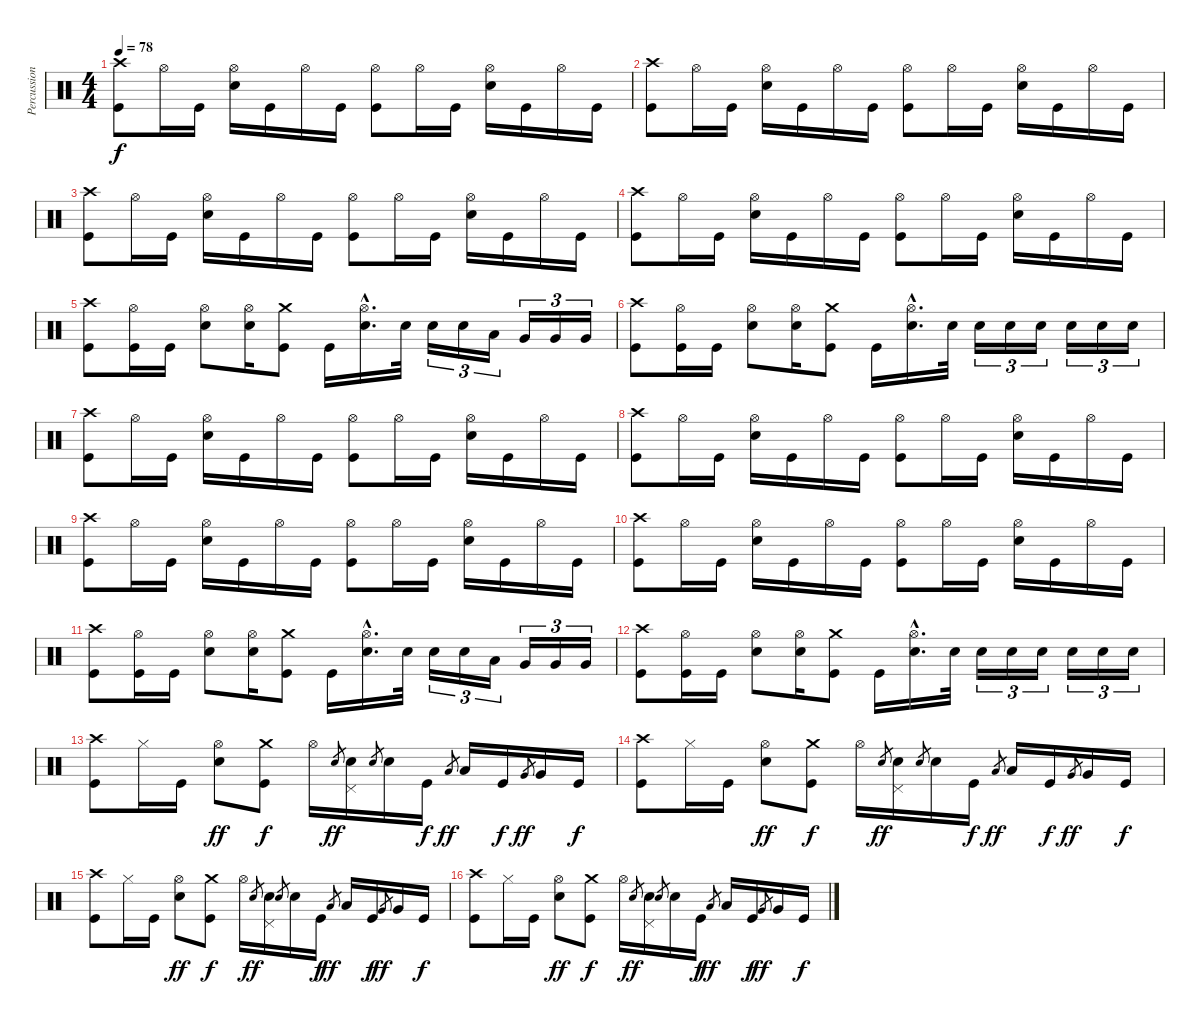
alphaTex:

\track ("Percussion" "Percussion") {instrument percussion}
\staff {score}
\articulation defaults
\ts (4 4)
\tempo 78
\clef neutral
\ks c
("Crash high (hit)" "Kick (hit)").8{dy f} "Hi-Hat (open)".16 "Kick (hit)".16 ("Hi-Hat (open)" "Electric Snare (hit)").16 "Kick (hit)".16 "Hi-Hat (open)".16 "Kick (hit)".16 ("Hi-Hat (open)" "Kick (hit)").8 "Hi-Hat (open)".16 "Kick (hit)".16 ("Hi-Hat (open)" "Electric Snare (hit)").16 "Kick (hit)".16 "Hi-Hat (open)".16 "Kick (hit)".16 |
("Crash high (hit)" "Kick (hit)").8 "Hi-Hat (open)".16 "Kick (hit)".16 ("Hi-Hat (open)" "Electric Snare (hit)").16 "Kick (hit)".16 "Hi-Hat (open)".16 "Kick (hit)".16 ("Hi-Hat (open)" "Kick (hit)").8 "Hi-Hat (open)".16 "Kick (hit)".16 ("Hi-Hat (open)" "Electric Snare (hit)").16 "Kick (hit)".16 "Hi-Hat (open)".16 "Kick (hit)".16 |
("Crash high (hit)" "Kick (hit)").8 "Hi-Hat (open)".16 "Kick (hit)".16 ("Hi-Hat (open)" "Electric Snare (hit)").16 "Kick (hit)".16 "Hi-Hat (open)".16 "Kick (hit)".16 ("Hi-Hat (open)" "Kick (hit)").8 "Hi-Hat (open)".16 "Kick (hit)".16 ("Hi-Hat (open)" "Electric Snare (hit)").16 "Kick (hit)".16 "Hi-Hat (open)".16 "Kick (hit)".16 |
("Crash high (hit)" "Kick (hit)").8 "Hi-Hat (open)".16 "Kick (hit)".16 ("Hi-Hat (open)" "Electric Snare (hit)").16 "Kick (hit)".16 "Hi-Hat (open)".16 "Kick (hit)".16 ("Hi-Hat (open)" "Kick (hit)").8 "Hi-Hat (open)".16 "Kick (hit)".16 ("Hi-Hat (open)" "Electric Snare (hit)").16 "Kick (hit)".16 "Hi-Hat (open)".16 "Kick (hit)".16 |
("Crash high (hit)" "Kick (hit)").8 ("Hi-Hat (open)" "Kick (hit)").16 "Kick (hit)".16 ("Hi-Hat (open)" "Electric Snare (hit)").8 ("Hi-Hat (open)" "Electric Snare (hit)").16 ("Crash medium (hit)" "Kick (hit)").8 "Kick (hit)".16 ("Hi-Hat (open)"{hac} "Electric Snare (hit)"{hac}).16{d} "Electric Snare (hit)".32 "Electric Snare (hit)".16{tu (3 2)} "Electric Snare (hit)".16{tu (3 2)} "Low Tom (hit)".16{tu (3 2)} "Very Low Tom (hit)".16{tu (3 2)} "Very Low Tom (hit)".16{tu (3 2)} "Very Low Tom (hit)".16{tu (3 2)} |
("Crash high (hit)" "Kick (hit)").8 ("Hi-Hat (open)" "Kick (hit)").16 "Kick (hit)".16 ("Hi-Hat (open)" "Electric Snare (hit)").8 ("Hi-Hat (open)" "Electric Snare (hit)").16 ("Crash medium (hit)" "Kick (hit)").8 "Kick (hit)".16 ("Hi-Hat (open)"{hac} "Electric Snare (hit)"{hac}).16{d} "Electric Snare (hit)".32 "Electric Snare (hit)".16{tu (3 2)} "Electric Snare (hit)".16{tu (3 2)} "Electric Snare (hit)".16{tu (3 2)} "Electric Snare (hit)".16{tu (3 2)} "Electric Snare (hit)".16{tu (3 2)} "Electric Snare (hit)".16{tu (3 2)} |
("Crash high (hit)" "Kick (hit)").8 "Hi-Hat (open)".16 "Kick (hit)".16 ("Hi-Hat (open)" "Electric Snare (hit)").16 "Kick (hit)".16 "Hi-Hat (open)".16 "Kick (hit)".16 ("Hi-Hat (open)" "Kick (hit)").8 "Hi-Hat (open)".16 "Kick (hit)".16 ("Hi-Hat (open)" "Electric Snare (hit)").16 "Kick (hit)".16 "Hi-Hat (open)".16 "Kick (hit)".16 |
("Crash high (hit)" "Kick (hit)").8 "Hi-Hat (open)".16 "Kick (hit)".16 ("Hi-Hat (open)" "Electric Snare (hit)").16 "Kick (hit)".16 "Hi-Hat (open)".16 "Kick (hit)".16 ("Hi-Hat (open)" "Kick (hit)").8 "Hi-Hat (open)".16 "Kick (hit)".16 ("Hi-Hat (open)" "Electric Snare (hit)").16 "Kick (hit)".16 "Hi-Hat (open)".16 "Kick (hit)".16 |
("Crash high (hit)" "Kick (hit)").8 "Hi-Hat (open)".16 "Kick (hit)".16 ("Hi-Hat (open)" "Electric Snare (hit)").16 "Kick (hit)".16 "Hi-Hat (open)".16 "Kick (hit)".16 ("Hi-Hat (open)" "Kick (hit)").8 "Hi-Hat (open)".16 "Kick (hit)".16 ("Hi-Hat (open)" "Electric Snare (hit)").16 "Kick (hit)".16 "Hi-Hat (open)".16 "Kick (hit)".16 |
("Crash high (hit)" "Kick (hit)").8 "Hi-Hat (open)".16 "Kick (hit)".16 ("Hi-Hat (open)" "Electric Snare (hit)").16 "Kick (hit)".16 "Hi-Hat (open)".16 "Kick (hit)".16 ("Hi-Hat (open)" "Kick (hit)").8 "Hi-Hat (open)".16 "Kick (hit)".16 ("Hi-Hat (open)" "Electric Snare (hit)").16 "Kick (hit)".16 "Hi-Hat (open)".16 "Kick (hit)".16 |
("Crash high (hit)" "Kick (hit)").8 ("Hi-Hat (open)" "Kick (hit)").16 "Kick (hit)".16 ("Hi-Hat (open)" "Electric Snare (hit)").8 ("Hi-Hat (open)" "Electric Snare (hit)").16 ("Crash medium (hit)" "Kick (hit)").8 "Kick (hit)".16 ("Hi-Hat (open)"{hac} "Electric Snare (hit)"{hac}).16{d} "Electric Snare (hit)".32 "Electric Snare (hit)".16{tu (3 2)} "Electric Snare (hit)".16{tu (3 2)} "Low Tom (hit)".16{tu (3 2)} "Very Low Tom (hit)".16{tu (3 2)} "Very Low Tom (hit)".16{tu (3 2)} "Very Low Tom (hit)".16{tu (3 2)} |
("Crash high (hit)" "Kick (hit)").8 ("Hi-Hat (open)" "Kick (hit)").16 "Kick (hit)".16 ("Hi-Hat (open)" "Electric Snare (hit)").8 ("Hi-Hat (open)" "Electric Snare (hit)").16 ("Crash medium (hit)" "Kick (hit)").8 "Kick (hit)".16 ("Hi-Hat (open)"{hac} "Electric Snare (hit)"{hac}).16{d} "Electric Snare (hit)".32 "Electric Snare (hit)".16{tu (3 2)} "Electric Snare (hit)".16{tu (3 2)} "Electric Snare (hit)".16{tu (3 2)} "Electric Snare (hit)".16{tu (3 2)} "Electric Snare (hit)".16{tu (3 2)} "Electric Snare (hit)".16{tu (3 2)} |
("Crash high (hit)" "Kick (hit)").8 "Hi-Hat (closed)".16 "Kick (hit)".16 ("Hi-Hat (open)" "Electric Snare (hit)").8{dy ff} ("Crash medium (hit)" "Kick (hit)").8{dy f} "Hi-Hat (open)".16 "Electric Snare (hit)".8{gr dy ff} ("Pedal Hi-Hat (hit)" "Electric Snare (hit)").16 "Electric Snare (hit)".8{gr} "Electric Snare (hit)".16 "Kick (hit)".16{dy f} "Low Tom (hit)".8{gr dy ff} "Low Tom (hit)".16 "Kick (hit)".16{dy f} "Very Low Tom (hit)".8{gr dy ff} "Very Low Tom (hit)".16 "Kick (hit)".16{dy f} |
("Crash high (hit)" "Kick (hit)").8 "Hi-Hat (closed)".16 "Kick (hit)".16 ("Hi-Hat (open)" "Electric Snare (hit)").8{dy ff} ("Crash medium (hit)" "Kick (hit)").8{dy f} "Hi-Hat (open)".16 "Electric Snare (hit)".8{gr dy ff} ("Pedal Hi-Hat (hit)" "Electric Snare (hit)").16 "Electric Snare (hit)".8{gr} "Electric Snare (hit)".16 "Kick (hit)".16{dy f} "Low Tom (hit)".8{gr dy ff} "Low Tom (hit)".16 "Kick (hit)".16{dy f} "Very Low Tom (hit)".8{gr dy ff} "Very Low Tom (hit)".16 "Kick (hit)".16{dy f} |
("Crash high (hit)" "Kick (hit)").8 "Hi-Hat (closed)".16 "Kick (hit)".16 ("Hi-Hat (open)" "Electric Snare (hit)").8{dy ff} ("Crash medium (hit)" "Kick (hit)").8{dy f} "Hi-Hat (open)".16 "Electric Snare (hit)".8{gr dy ff} ("Pedal Hi-Hat (hit)" "Electric Snare (hit)").16 "Electric Snare (hit)".8{gr} "Electric Snare (hit)".16 "Kick (hit)".16{dy f} "Low Tom (hit)".8{gr dy ff} "Low Tom (hit)".16 "Kick (hit)".16{dy f} "Very Low Tom (hit)".8{gr dy ff} "Very Low Tom (hit)".16 "Kick (hit)".16{dy f} |
("Crash high (hit)" "Kick (hit)").8 "Hi-Hat (closed)".16 "Kick (hit)".16 ("Hi-Hat (open)" "Electric Snare (hit)").8{dy ff} ("Crash medium (hit)" "Kick (hit)").8{dy f} "Hi-Hat (open)".16 "Electric Snare (hit)".8{gr dy ff} ("Pedal Hi-Hat (hit)" "Electric Snare (hit)").16 "Electric Snare (hit)".8{gr} "Electric Snare (hit)".16 "Kick (hit)".16{dy f} "Low Tom (hit)".8{gr dy ff} "Low Tom (hit)".16 "Kick (hit)".16{dy f} "Very Low Tom (hit)".8{gr dy ff} "Very Low Tom (hit)".16 "Kick (hit)".16{dy f}
